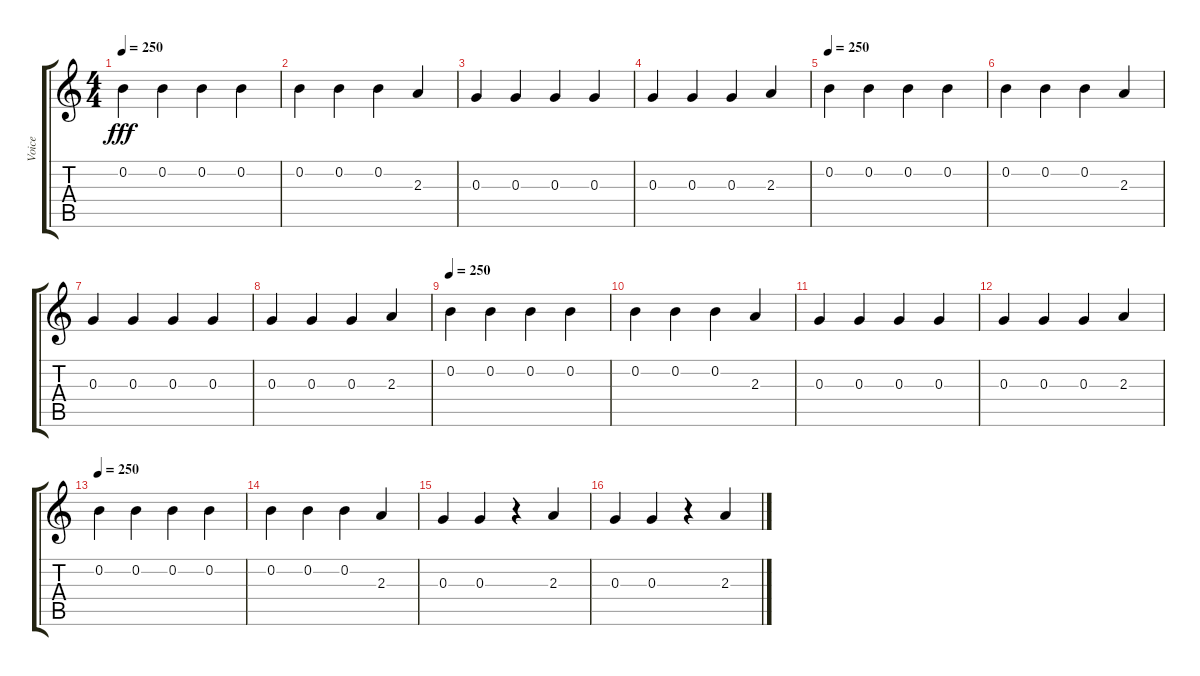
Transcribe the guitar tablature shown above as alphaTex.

\track ("Voice" "Voice") {instrument electricguitarmuted}
\staff {score tabs}
\tuning (E4 B3 G3 D3 A2 E2) {hide}
\ts (4 4)
\tempo 250
\clef g2
\ks c
0.2.4{dy fff} 0.2.4 0.2.4 0.2.4 |
0.2.4 0.2.4 0.2.4 2.3.4 |
0.3.4 0.3.4 0.3.4 0.3.4 |
0.3.4 0.3.4 0.3.4 2.3.4 |
\tempo 250
0.2.4 0.2.4 0.2.4 0.2.4 |
0.2.4 0.2.4 0.2.4 2.3.4 |
0.3.4 0.3.4 0.3.4 0.3.4 |
0.3.4 0.3.4 0.3.4 2.3.4 |
\tempo 250
0.2.4 0.2.4 0.2.4 0.2.4 |
0.2.4 0.2.4 0.2.4 2.3.4 |
0.3.4 0.3.4 0.3.4 0.3.4 |
0.3.4 0.3.4 0.3.4 2.3.4 |
\tempo 250
0.2.4 0.2.4 0.2.4 0.2.4 |
0.2.4 0.2.4 0.2.4 2.3.4 |
0.3.4 0.3.4 r.4 2.3.4 |
0.3.4 0.3.4 r.4 2.3.4
